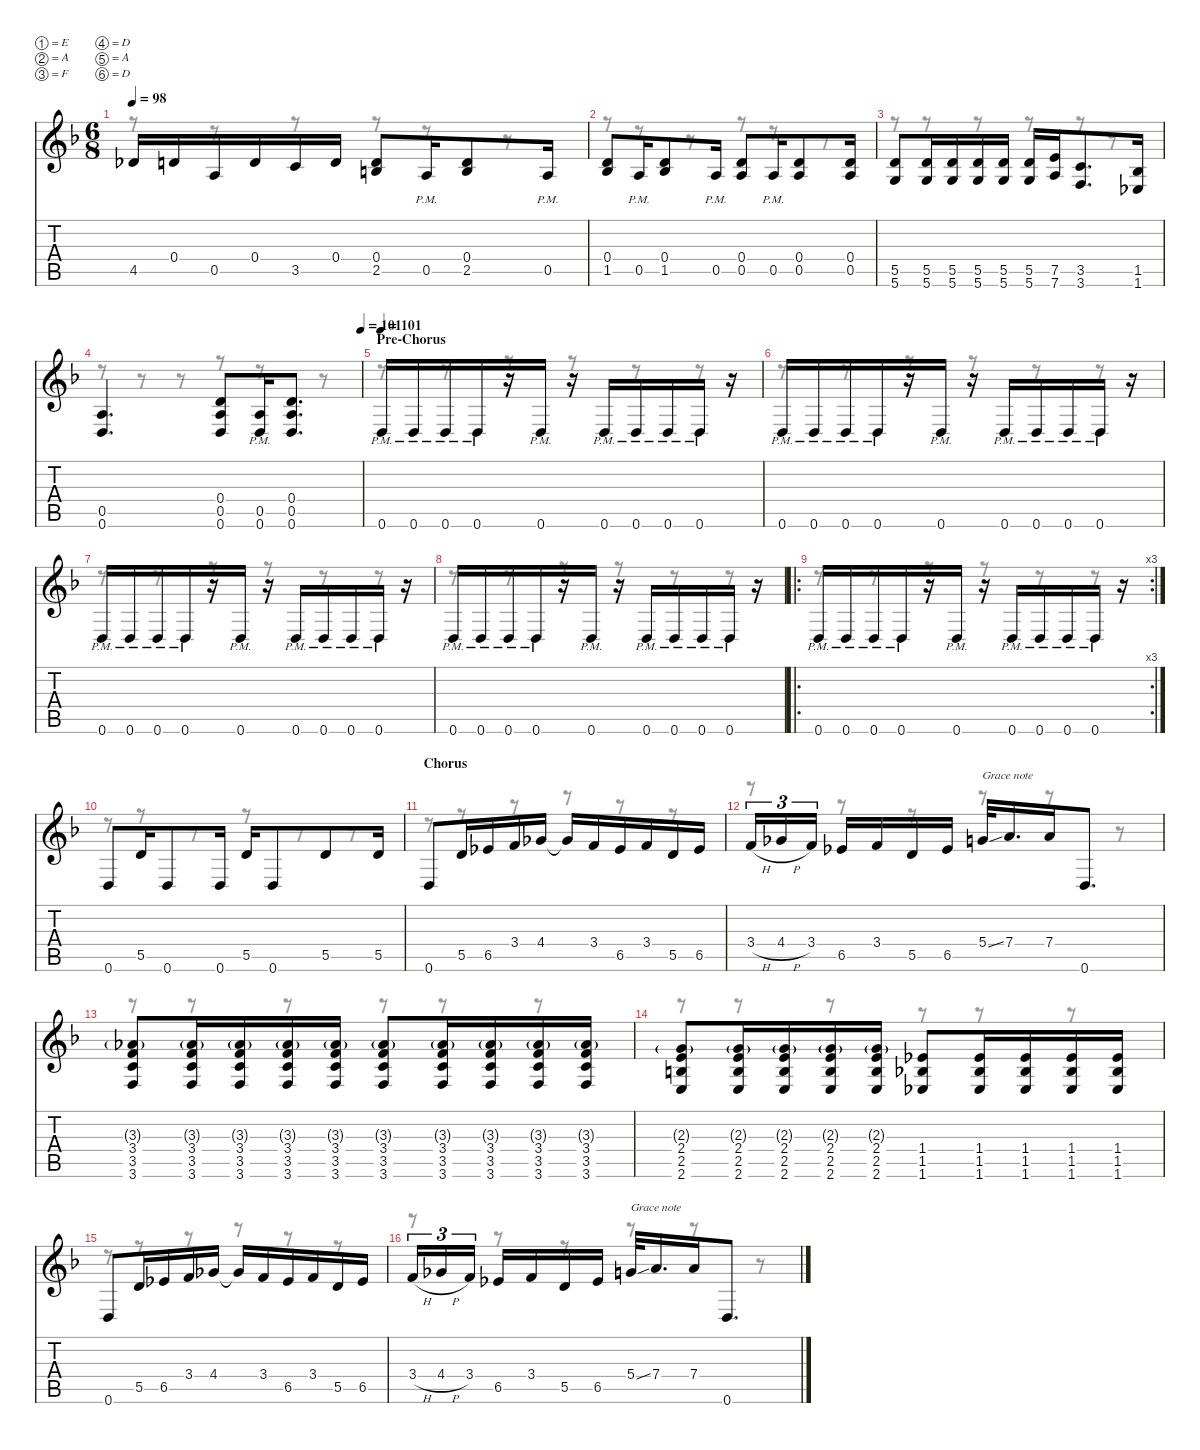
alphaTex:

\defaultSystemsLayout 4
\hideDynamics
\bracketExtendMode nobrackets
\singleTrackTrackNamePolicy hidden
\multiTrackTrackNamePolicy hidden
\otherSystemsTrackNameOrientation horizontal
\track ("P. Lindgren" "dist.guit.") {instrument distortionguitar}
\staff {score tabs}
\tuning (E4 A3 F3 D3 A2 D2)
\voice
\ts (6 8)
\tempo 98
\clef g2
\ks dminor
4.5{acc b}.16{dy f beam Up} 0.4{acc forcenatural}.16{dy mf beam Up} 0.5{acc forcenatural}.16{dy f beam Up} 0.4{acc forcenatural}.16{dy mf beam Up} 3.5{acc forcenatural}.16{dy f beam Up} 0.4{acc forcenatural}.16{dy mf beam Up} (0.4{acc forcenatural} 2.5{acc forcenatural}).8{dy f beam Up} 0.5{pm acc forcenatural}.16{beam Up} (0.4{acc forcenatural} 2.5{acc forcenatural}).8{beam Up} 0.5{pm acc forcenatural}.16{beam Up} |
(0.4{acc forcenatural} 1.5{acc b}).8{beam Up} 0.5{pm acc forcenatural}.16{beam Up} (0.4{acc forcenatural} 1.5{acc b}).8{beam Up} 0.5{pm acc forcenatural}.16{beam Up} (0.4{acc forcenatural} 0.5{acc forcenatural}).8{beam Up} 0.5{pm acc forcenatural}.16{dy ff beam Up} (0.4{acc forcenatural} 0.5{acc forcenatural}).8{dy f beam Up} (0.4{acc forcenatural} 0.5{acc forcenatural}).16{beam Up} |
(5.5{acc forcenatural} 5.6{acc forcenatural}).8{beam Up} (5.5{acc forcenatural} 5.6{acc forcenatural}).16{beam Up} (5.5{acc forcenatural} 5.6{acc forcenatural}).16{beam Up} (5.5{acc forcenatural} 5.6{acc forcenatural}).16{beam Up} (5.5{acc forcenatural} 5.6{acc forcenatural}).16{beam Up} (5.5{acc forcenatural} 5.6{acc forcenatural}).16{beam Up} (7.5{acc forcenatural} 7.6{acc forcenatural}).16{beam Up} (3.5{acc forcenatural} 3.6{acc forcenatural}).8{d beam Up} (1.5{acc b} 1.6{acc b}).16{beam Up} |
\tempo (101 1)
(0.5{acc forcenatural} 0.6{acc forcenatural}).4{d beam Up} (0.4{acc forcenatural} 0.5{acc forcenatural} 0.6{acc forcenatural}).8{dy mf beam Up} (0.5{acc forcenatural} 0.6{pm acc forcenatural}).16{dy f beam Up} (0.4{acc forcenatural} 0.5{acc forcenatural} 0.6{acc forcenatural}).8{d dy mf beam Up} |
\section ("" "Pre-Chorus")
\tempo 101
0.6{pm acc forcenatural}.16{dy ff beam Up} 0.6{pm acc forcenatural}.16{beam Up} 0.6{pm acc forcenatural}.16{beam Up} 0.6{pm acc forcenatural}.16{beam Up} r.16{beam Up} 0.6{pm acc forcenatural}.16{beam Up} r.16{beam Up} 0.6{pm acc forcenatural}.16{beam Up} 0.6{pm acc forcenatural}.16{beam Up} 0.6{pm acc forcenatural}.16{beam Up} 0.6{pm acc forcenatural}.16{beam Up} r.16{beam Up} |
0.6{pm acc forcenatural}.16{beam Up} 0.6{pm acc forcenatural}.16{beam Up} 0.6{pm acc forcenatural}.16{beam Up} 0.6{pm acc forcenatural}.16{beam Up} r.16{beam Up} 0.6{pm acc forcenatural}.16{beam Up} r.16{beam Up} 0.6{pm acc forcenatural}.16{beam Up} 0.6{pm acc forcenatural}.16{beam Up} 0.6{pm acc forcenatural}.16{beam Up} 0.6{pm acc forcenatural}.16{beam Up} r.16{beam Up} |
0.6{pm acc forcenatural}.16{beam Up} 0.6{pm acc forcenatural}.16{beam Up} 0.6{pm acc forcenatural}.16{beam Up} 0.6{pm acc forcenatural}.16{beam Up} r.16{beam Up} 0.6{pm acc forcenatural}.16{beam Up} r.16{beam Up} 0.6{pm acc forcenatural}.16{beam Up} 0.6{pm acc forcenatural}.16{beam Up} 0.6{pm acc forcenatural}.16{beam Up} 0.6{pm acc forcenatural}.16{beam Up} r.16{beam Up} |
0.6{pm acc forcenatural}.16{beam Up} 0.6{pm acc forcenatural}.16{beam Up} 0.6{pm acc forcenatural}.16{beam Up} 0.6{pm acc forcenatural}.16{beam Up} r.16{beam Up} 0.6{pm acc forcenatural}.16{beam Up} r.16{beam Up} 0.6{pm acc forcenatural}.16{beam Up} 0.6{pm acc forcenatural}.16{beam Up} 0.6{pm acc forcenatural}.16{beam Up} 0.6{pm acc forcenatural}.16{beam Up} r.16{beam Up} |
\ro
\rc 3
0.6{pm acc forcenatural}.16{beam Up} 0.6{pm acc forcenatural}.16{beam Up} 0.6{pm acc forcenatural}.16{beam Up} 0.6{pm acc forcenatural}.16{beam Up} r.16{beam Up} 0.6{pm acc forcenatural}.16{beam Up} r.16{beam Up} 0.6{pm acc forcenatural}.16{beam Up} 0.6{pm acc forcenatural}.16{beam Up} 0.6{pm acc forcenatural}.16{beam Up} 0.6{pm acc forcenatural}.16{beam Up} r.16{beam Up} |
0.6{acc forcenatural}.8{dy f beam Up} 5.5{acc forcenatural}.16{beam Up} 0.6{acc forcenatural}.8{beam Up} 0.6{acc forcenatural}.16{beam Up} 5.5{acc forcenatural}.16{beam Up} 0.6{acc forcenatural}.8{beam Up} 5.5{acc forcenatural}.8{beam Up} 5.5{acc forcenatural}.16{beam Up} |
\section ("" "Chorus")
0.6{acc forcenatural}.8{beam Up} 5.5{acc forcenatural}.16{beam Up} 6.5{acc b}.16{beam Up} 3.4{acc forcenatural}.16{beam Up} 4.4{acc b}.16{beam Up} 4.4{t acc b}.16{beam Up} 3.4{acc forcenatural}.16{beam Up} 6.5{acc b}.16{beam Up} 3.4{acc forcenatural}.16{beam Up} 5.5{acc forcenatural}.16{beam Up} 6.5{acc b}.16{beam Up} |
3.4{h acc forcenatural}.16{tu (3 2) beam Up} 4.4{h acc b}.16{tu (3 2) dy ff beam Up} 3.4{acc forcenatural}.16{tu (3 2) beam Up} 6.5{acc b}.16{dy f beam Up} 3.4{acc forcenatural}.16{beam Up} 5.5{acc forcenatural}.16{beam Up} 6.5{acc b}.16{beam Up} 5.4{ss acc forcenatural}.32{txt "Grace note" beam Up} 7.4{acc forcenatural}.16{d beam Up} 7.4{acc forcenatural}.16{beam Up} 0.6{acc forcenatural}.8{d beam Up} |
(3.3{g acc b} 3.4{acc forcenatural} 3.5{acc forcenatural} 3.6{acc forcenatural}).8{beam Up} (3.3{g acc b} 3.4{acc forcenatural} 3.5{acc forcenatural} 3.6{acc forcenatural}).16{beam Up} (3.3{g acc b} 3.4{acc forcenatural} 3.5{acc forcenatural} 3.6{acc forcenatural}).16{beam Up} (3.3{g acc b} 3.4{acc forcenatural} 3.5{acc forcenatural} 3.6{acc forcenatural}).16{beam Up} (3.3{g acc b} 3.4{acc forcenatural} 3.5{acc forcenatural} 3.6{acc forcenatural}).16{beam Up} (3.3{g acc b} 3.4{acc forcenatural} 3.5{acc forcenatural} 3.6{acc forcenatural}).8{beam Up} (3.3{g acc b} 3.4{acc forcenatural} 3.5{acc forcenatural} 3.6{acc forcenatural}).16{beam Up} (3.3{g acc b} 3.4{acc forcenatural} 3.5{acc forcenatural} 3.6{acc forcenatural}).16{beam Up} (3.3{g acc b} 3.4{acc forcenatural} 3.5{acc forcenatural} 3.6{acc forcenatural}).16{beam Up} (3.3{g acc b} 3.4{acc forcenatural} 3.5{acc forcenatural} 3.6{acc forcenatural}).16{beam Up} |
(2.3{g acc forcenatural} 2.4{acc forcenatural} 2.5{acc forcenatural} 2.6{acc forcenatural}).8{beam Up} (2.3{g acc forcenatural} 2.4{acc forcenatural} 2.5{acc forcenatural} 2.6{acc forcenatural}).16{beam Up} (2.3{g acc forcenatural} 2.4{acc forcenatural} 2.5{acc forcenatural} 2.6{acc forcenatural}).16{beam Up} (2.3{g acc forcenatural} 2.4{acc forcenatural} 2.5{acc forcenatural} 2.6{acc forcenatural}).16{beam Up} (2.3{g acc forcenatural} 2.4{acc forcenatural} 2.5{acc forcenatural} 2.6{acc forcenatural}).16{beam Up} (1.4{acc b} 1.5{acc b} 1.6{acc b}).8{beam Up} (1.4{acc b} 1.5{acc b} 1.6{acc b}).16{beam Up} (1.4{acc b} 1.5{acc b} 1.6{acc b}).16{beam Up} (1.4{acc b} 1.5{acc b} 1.6{acc b}).16{beam Up} (1.4{acc b} 1.5{acc b} 1.6{acc b}).16{beam Up} |
0.6{acc forcenatural}.8{beam Up} 5.5{acc forcenatural}.16{beam Up} 6.5{acc b}.16{beam Up} 3.4{acc forcenatural}.16{beam Up} 4.4{acc b}.16{beam Up} 4.4{t acc b}.16{beam Up} 3.4{acc forcenatural}.16{beam Up} 6.5{acc b}.16{beam Up} 3.4{acc forcenatural}.16{beam Up} 5.5{acc forcenatural}.16{beam Up} 6.5{acc b}.16{beam Up} |
3.4{h acc forcenatural}.16{tu (3 2) beam Up} 4.4{h acc b}.16{tu (3 2) dy ff beam Up} 3.4{acc forcenatural}.16{tu (3 2) beam Up} 6.5{acc b}.16{dy f beam Up} 3.4{acc forcenatural}.16{beam Up} 5.5{acc forcenatural}.16{beam Up} 6.5{acc b}.16{beam Up} 5.4{ss acc forcenatural}.32{txt "Grace note" beam Up} 7.4{acc forcenatural}.16{d beam Up} 7.4{acc forcenatural}.16{beam Up} 0.6{acc forcenatural}.8{d beam Up}
\voice
\clef g2
\ottava regular
\simile none
\ks dminor
r.8{dy mf beam Down} r.8{beam Down} r.8{beam Down} r.8{beam Down} r.8{beam Down} r.8{beam Down} |
r.8{beam Down} r.8{beam Down} r.8{beam Down} r.8{beam Down} r.8{beam Down} r.8{beam Down} |
r.8{beam Down} r.8{beam Down} r.8{beam Down} r.8{beam Down} r.8{beam Down} r.8{beam Down} |
r.8{beam Down} r.8{beam Down} r.8{beam Down} r.8{beam Down} r.8{beam Down} r.8{beam Down} |
r.8{beam Down} r.8{beam Down} r.8{beam Down} r.8{beam Down} r.8{beam Down} r.8{beam Down} |
r.8{beam Down} r.8{beam Down} r.8{beam Down} r.8{beam Down} r.8{beam Down} r.8{beam Down} |
r.8{beam Down} r.8{beam Down} r.8{beam Down} r.8{beam Down} r.8{beam Down} r.8{beam Down} |
r.8{beam Down} r.8{beam Down} r.8{beam Down} r.8{beam Down} r.8{beam Down} r.8{beam Down} |
r.8{beam Down} r.8{beam Down} r.8{beam Down} r.8{beam Down} r.8{beam Down} r.8{beam Down} |
r.8{beam Down} r.8{beam Down} r.8{beam Down} r.8{beam Down} r.8{beam Down} r.8{beam Down} |
r.8{beam Down} r.8{beam Down} r.8{beam Down} r.8{beam Down} r.8{beam Down} r.8{beam Down} |
r.8{beam Down} r.8{beam Down} r.8{beam Down} r.8{beam Down} r.8{beam Down} r.8{beam Down} |
r.8{beam Down} r.8{beam Down} r.8{beam Down} r.8{beam Down} r.8{beam Down} r.8{beam Down} |
r.8{beam Down} r.8{beam Down} r.8{beam Down} r.8{beam Down} r.8{beam Down} r.8{beam Down} |
r.8{beam Down} r.8{beam Down} r.8{beam Down} r.8{beam Down} r.8{beam Down} r.8{beam Down} |
r.8{beam Down} r.8{beam Down} r.8{beam Down} r.8{beam Down} r.8{beam Down} r.8{beam Down}
